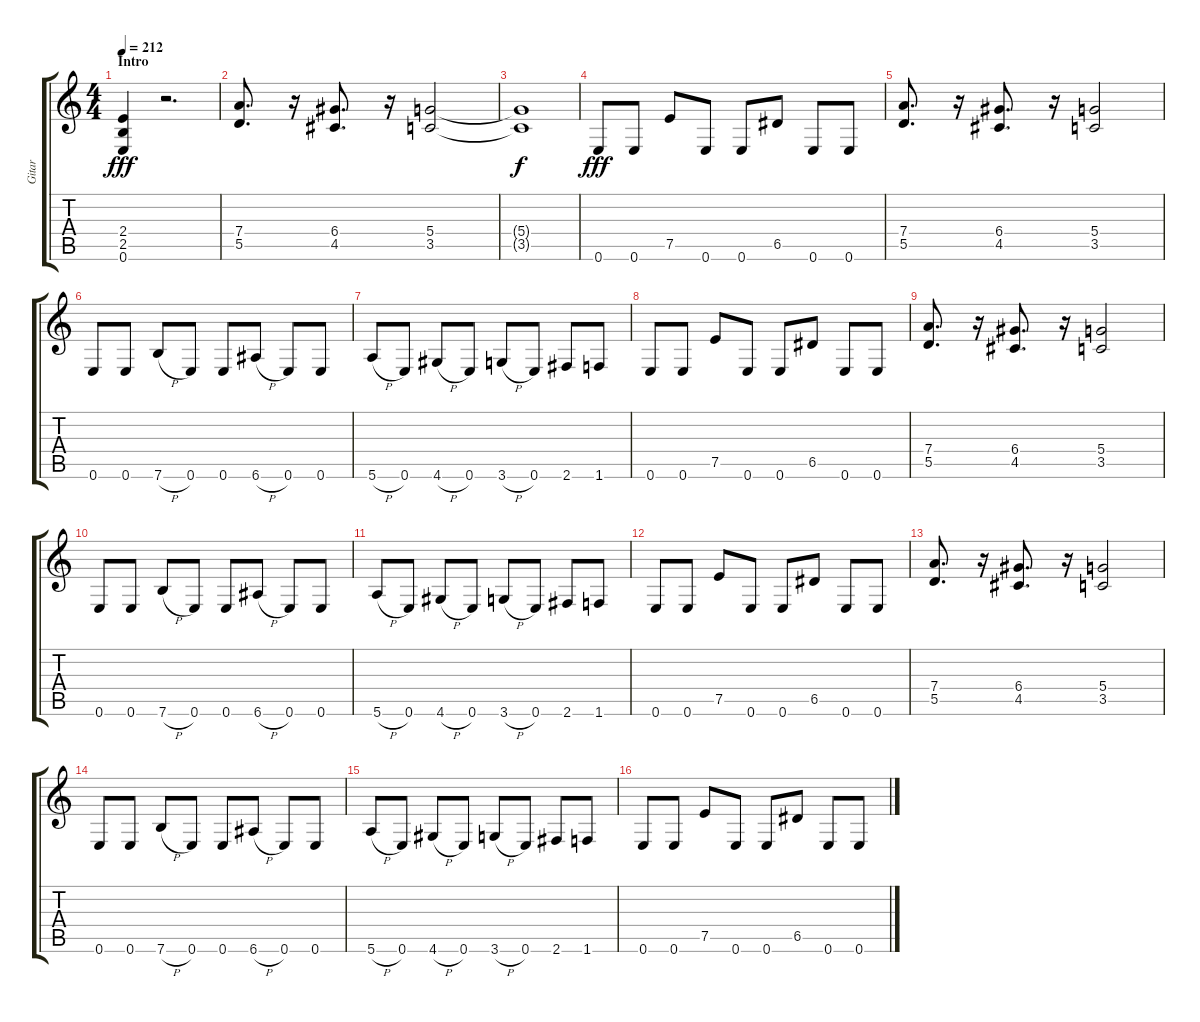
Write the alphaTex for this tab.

\track ("Gitar" "Gitar") {instrument overdrivenguitar}
\staff {score tabs}
\tuning (E4 B3 G3 D3 A2 E2) {hide}
\ts (4 4)
\section ("" "Intro")
\tempo 212
\clef g2
\ks c
(2.4 2.5 0.6).4{dy fff instrument overdrivenguitar} r.2{d} |
(7.4 5.5).8{d} r.16 (6.4 4.5).8{d} r.16 (5.4 3.5).2 |
(5.4{t} 3.5{t}).1{dy f} |
0.6.8{dy fff} 0.6.8 7.5.8 0.6.8 0.6.8 6.5.8 0.6.8 0.6.8 |
(7.4 5.5).8{d} r.16 (6.4 4.5).8{d} r.16 (5.4 3.5).2 |
0.6.8 0.6.8 7.6{h}.8 0.6.8 0.6.8 6.6{h}.8 0.6.8 0.6.8 |
5.6{h}.8 0.6.8 4.6{h}.8 0.6.8 3.6{h}.8 0.6.8 2.6.8 1.6.8 |
0.6.8 0.6.8 7.5.8 0.6.8 0.6.8 6.5.8 0.6.8 0.6.8 |
(7.4 5.5).8{d} r.16 (6.4 4.5).8{d} r.16 (5.4 3.5).2 |
0.6.8 0.6.8 7.6{h}.8 0.6.8 0.6.8 6.6{h}.8 0.6.8 0.6.8 |
5.6{h}.8 0.6.8 4.6{h}.8 0.6.8 3.6{h}.8 0.6.8 2.6.8 1.6.8 |
0.6.8 0.6.8 7.5.8 0.6.8 0.6.8 6.5.8 0.6.8 0.6.8 |
(7.4 5.5).8{d} r.16 (6.4 4.5).8{d} r.16 (5.4 3.5).2 |
0.6.8 0.6.8 7.6{h}.8 0.6.8 0.6.8 6.6{h}.8 0.6.8 0.6.8 |
5.6{h}.8 0.6.8 4.6{h}.8 0.6.8 3.6{h}.8 0.6.8 2.6.8 1.6.8 |
0.6.8 0.6.8 7.5.8 0.6.8 0.6.8 6.5.8 0.6.8 0.6.8
